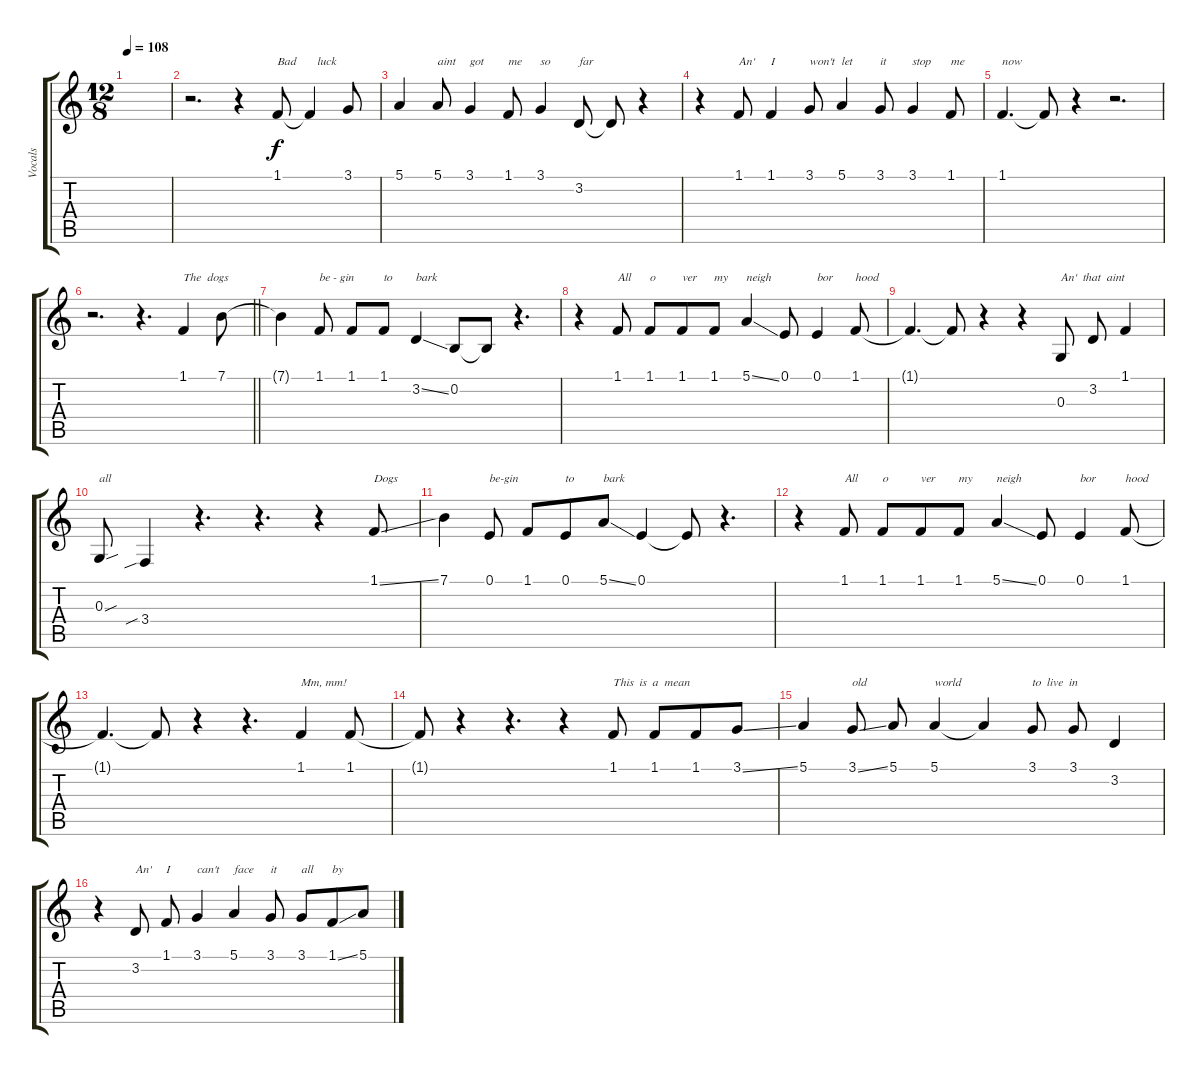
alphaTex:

\track ("Vocals" "Vocals") {instrument trumpet}
\staff {score tabs}
\tuning (E4 B3 G3 D3 A2 E2) {hide}
\ts (12 8)
\tempo 108
\clef g2
\ks c
|
r.2{d} r.4 1.1.8{txt "Bad       luck"} 1.1{t}.4 3.1.8 |
5.1.4 5.1.8{txt "aint"} 3.1.4{txt "got"} 1.1.8{txt "me"} 3.1.4{txt "so "} 3.2.8{txt "far"} 3.2{t}.8 r.4 |
r.4 1.1.8{txt "An'"} 1.1.4{txt "I"} 3.1.8{txt "won't"} 5.1.4{txt "let"} 3.1.8{txt "it"} 3.1.4{txt "stop"} 1.1.8{txt "me"} |
1.1.4{d txt "now"} 1.1{t}.8 r.4 r.2{d} |
\barLineRight lightlight
r.2{d} r.4{d} 1.1.4{txt "The  dogs"} 7.1.8 |
7.1{t}.4 1.1.8{txt "be - gin"} 1.1.8 1.1.8{txt "to"} 3.2{ss}.4{txt "bark"} 0.2.8 0.2{t}.8 r.4{d} |
r.4 1.1.8{txt "All"} 1.1.8{txt "o"} 1.1.8{txt "ver"} 1.1.8{txt "my"} 5.1{ss}.4{txt "neigh"} 0.1.8 0.1.4{txt "bor"} 1.1.8{txt "hood"} |
1.1{t}.4{d} 1.1{t}.8 r.4 r.4 0.3.8{txt "An'  that  aint"} 3.2.8 1.1.4 |
0.3{sou}.8{txt "all"} 3.4{sib}.4 r.4{d} r.4{d} r.4 1.1{ss}.8{txt "Dogs"} |
7.1.4 0.1.8{txt "be-gin"} 1.1.8 0.1.8{txt "to"} 5.1{ss}.8{txt "bark"} 0.1.4 0.1{t}.8 r.4{d} |
r.4 1.1.8{txt "All"} 1.1.8{txt "o"} 1.1.8{txt "ver"} 1.1.8{txt "my"} 5.1{ss}.4{txt "neigh"} 0.1.8 0.1.4{txt "bor"} 1.1.8{txt "hood"} |
1.1{t}.4{d} 1.1{t}.8 r.4 r.4{d} 1.1.4{txt "Mm, mm!"} 1.1.8 |
1.1{t}.8 r.4 r.4{d} r.4 1.1.8{txt "This  is  a  mean"} 1.1.8 1.1.8 3.1{ss}.8 |
5.1.4 3.1{ss}.8{txt "old"} 5.1.8 5.1.4{txt "world"} 5.1{t}.4 3.1.8{txt "to  live  in"} 3.1.8 3.2.4 |
r.4 3.2.8{txt "An'"} 1.1.8{txt "I"} 3.1.4{txt "can't"} 5.1.4{txt "face"} 3.1.8{txt "it"} 3.1.8{txt "all"} 1.1{ss}.8{txt "by"} 5.1.8
